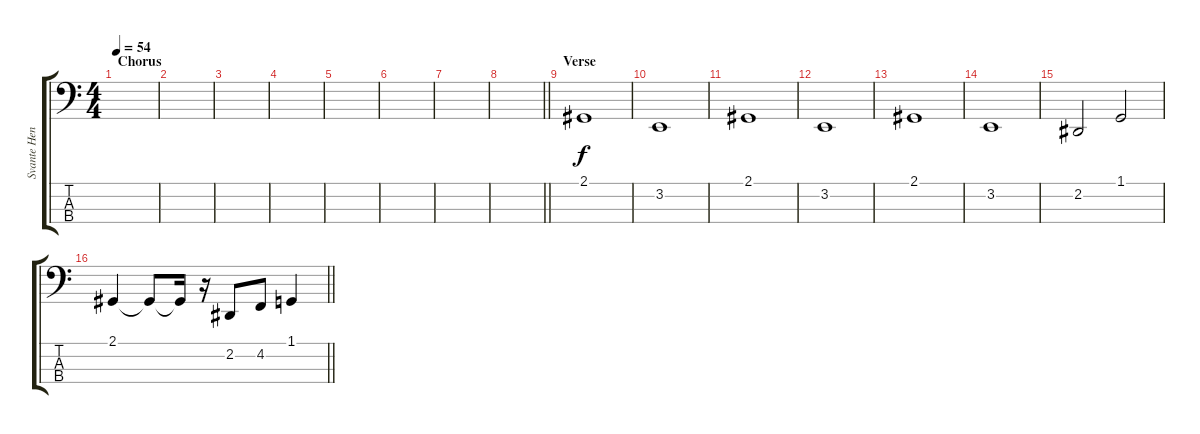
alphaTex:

\track ("Svante Henrysson" "Svante Hen") {instrument cello}
\staff {score tabs}
\tuning (Gb2 Db2 Ab1 Eb1) {hide}
\ts (4 4)
\section ("" "Chorus")
\tempo 54
\clef f4
\ks c
|
|
|
|
|
|
|
\barLineRight lightlight
|
\section ("" "Verse")
2.1.1 |
3.2.1 |
2.1.1 |
3.2.1 |
2.1.1 |
3.2.1 |
2.2.2 1.1.2 |
\barLineRight lightlight
2.1.4 2.1{t}.8 2.1{t}.16 r.16 2.2.8 4.2.8 1.1.4
